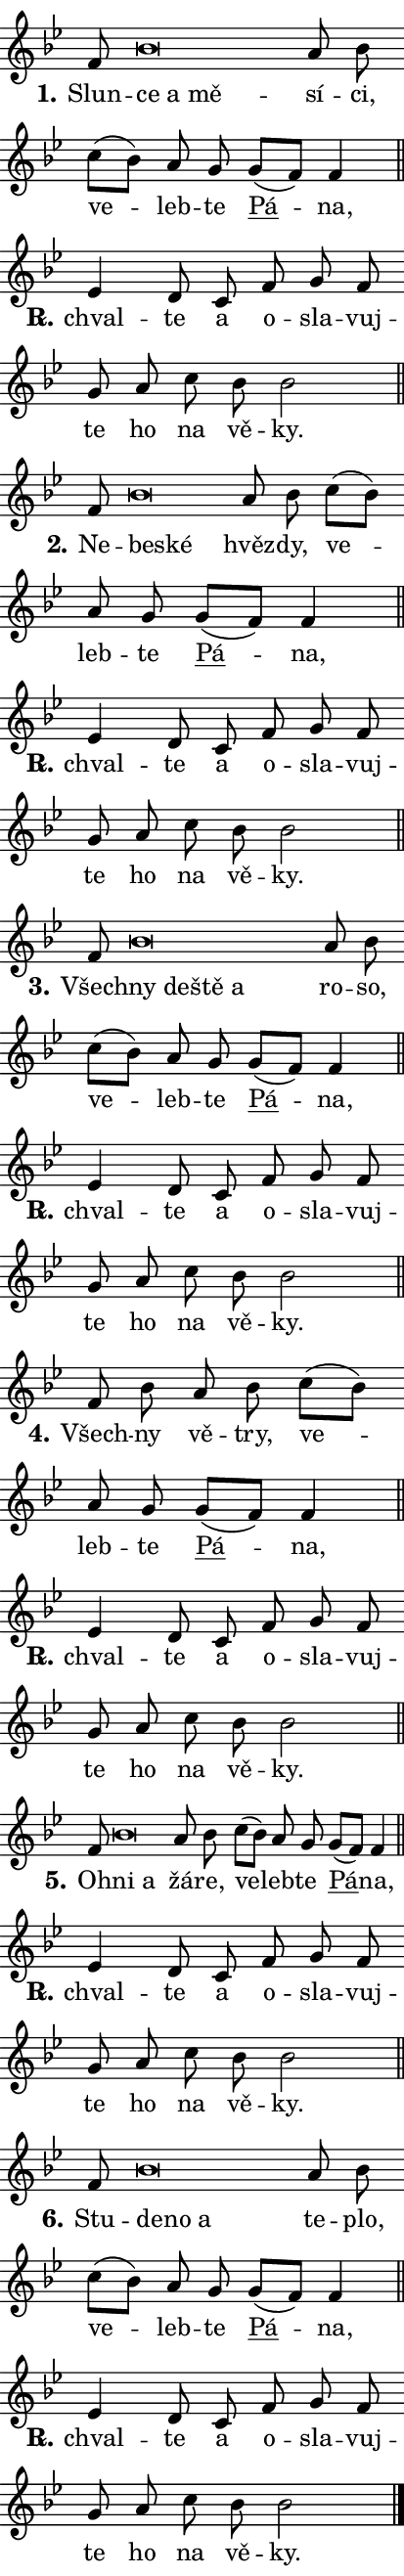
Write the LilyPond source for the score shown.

\version "2.24.0"
\header { tagline = "" }
\paper {
  indent = 0\cm
  top-margin = 0\cm
  right-margin = 0\cm
  bottom-margin = 0\cm
  left-margin = 0\cm
  paper-width = 7\cm
  page-breaking = #ly:one-page-breaking
  system-system-spacing.basic-distance = #11
  score-system-spacing.basic-distance = #11
  ragged-last = ##f
}


%% Author: Thomas Morley
%% https://lists.gnu.org/archive/html/lilypond-user/2020-05/msg00002.html
#(define (line-position grob)
"Returns position of @var[grob} in current system:
   @code{'start}, if at first time-step
   @code{'end}, if at last time-step
   @code{'middle} otherwise
"
  (let* ((col (ly:item-get-column grob))
         (ln (ly:grob-object col 'left-neighbor))
         (rn (ly:grob-object col 'right-neighbor))
         (col-to-check-left (if (ly:grob? ln) ln col))
         (col-to-check-right (if (ly:grob? rn) rn col))
         (break-dir-left
           (and
             (ly:grob-property col-to-check-left 'non-musical #f)
             (ly:item-break-dir col-to-check-left)))
         (break-dir-right
           (and
             (ly:grob-property col-to-check-right 'non-musical #f)
             (ly:item-break-dir col-to-check-right))))
        (cond ((eqv? 1 break-dir-left) 'start)
              ((eqv? -1 break-dir-right) 'end)
              (else 'middle))))

#(define (tranparent-at-line-position vctor)
  (lambda (grob)
  "Relying on @code{line-position} select the relevant enry from @var{vctor}.
Used to determine transparency,"
    (case (line-position grob)
      ((end) (not (vector-ref vctor 0)))
      ((middle) (not (vector-ref vctor 1)))
      ((start) (not (vector-ref vctor 2))))))

noteHeadBreakVisibility =
#(define-music-function (break-visibility)(vector?)
"Makes @code{NoteHead}s transparent relying on @var{break-visibility}"
#{
  \override NoteHead.transparent =
    #(tranparent-at-line-position break-visibility)
#})

#(define delete-ledgers-for-transparent-note-heads
  (lambda (grob)
    "Reads whether a @code{NoteHead} is transparent.
If so this @code{NoteHead} is removed from @code{'note-heads} from
@var{grob}, which is supposed to be @code{LedgerLineSpanner}.
As a result ledgers are not printed for this @code{NoteHead}"
    (let* ((nhds-array (ly:grob-object grob 'note-heads))
           (nhds-list
             (if (ly:grob-array? nhds-array)
                 (ly:grob-array->list nhds-array)
                 '()))
           ;; Relies on the transparent-property being done before
           ;; Staff.LedgerLineSpanner.after-line-breaking is executed.
           ;; This is fragile ...
           (to-keep
             (remove
               (lambda (nhd)
                 (ly:grob-property nhd 'transparent #f))
               nhds-list)))
      ;; TODO find a better method to iterate over grob-arrays, similiar
      ;; to filter/remove etc for lists
      ;; For now rebuilt from scratch
      (set! (ly:grob-object grob 'note-heads)  '())
      (for-each
        (lambda (nhd)
          (ly:pointer-group-interface::add-grob grob 'note-heads nhd))
        to-keep))))

hideNotes = {
  \noteHeadBreakVisibility #begin-of-line-visible
}
unHideNotes = {
  \noteHeadBreakVisibility #all-visible
}

% work-around for resetting accidentals
% https://lilypond.org/doc/v2.23/Documentation/notation/displaying-rhythms#unmetered-music
cadenzaMeasure = {
  \cadenzaOff
  \partial 1024 s1024
  \cadenzaOn
}

#(define-markup-command (accent layout props text) (markup?)
  "Underline accented syllable"
  (interpret-markup layout props
    #{\markup \override #'(offset . 4.3) \underline { #text }#}))

responsum = \markup \concat {
  "R" \hspace #-1.05 \path #0.1 #'((moveto 0 0.07) (lineto 0.9 0.8)) \hspace #0.05 "."
}

\layout {
    \context {
        \Staff
        \remove "Time_signature_engraver"
        \override LedgerLineSpanner.after-line-breaking = #delete-ledgers-for-transparent-note-heads
    }
    \context {
        \Voice {
            \override NoteHead.output-attributes = #'((class . "notehead"))
            \override Hairpin.height = #0.55
        }
    }
    \context {
        \Lyrics {
            \override StanzaNumber.output-attributes = #'((class . "stanzanumber"))
            \override LyricSpace.minimum-distance = #0.9
            \override LyricText.font-name = #"TeX Gyre Schola"
            \override LyricText.font-size = 1
            \override StanzaNumber.font-name = #"TeX Gyre Schola Bold"
            \override StanzaNumber.font-size = 1
        }
    }
}

% magnetic-lyrics.ily
%
%   written by
%     Jean Abou Samra <jean@abou-samra.fr>
%     Werner Lemberg <wl@gnu.org>
%
%   adapted by
%     Jiri Hon <jiri.hon@gmail.com>
%
% Version 2022-Apr-15

% https://www.mail-archive.com/lilypond-user@gnu.org/msg149350.html

#(define (Left_hyphen_pointer_engraver context)
   "Collect syllable-hyphen-syllable occurrences in lyrics and store
them in properties.  This engraver only looks to the left.  For
example, if the lyrics input is @code{foo -- bar}, it does the
following.

@itemize @bullet
@item
Set the @code{text} property of the @code{LyricHyphen} grob between
@q{foo} and @q{bar} to @code{foo}.

@item
Set the @code{left-hyphen} property of the @code{LyricText} grob with
text @q{foo} to the @code{LyricHyphen} grob between @q{foo} and
@q{bar}.
@end itemize

Use this auxiliary engraver in combination with the
@code{lyric-@/text::@/apply-@/magnetic-@/offset!} hook."
   (let ((hyphen #f)
         (text #f))
     (make-engraver
      (acknowledgers
       ((lyric-syllable-interface engraver grob source-engraver)
        (set! text grob)))
      (end-acknowledgers
       ((lyric-hyphen-interface engraver grob source-engraver)
        ;(when (not (grob::has-interface grob 'lyric-space-interface))
          (set! hyphen grob)));)
      ((stop-translation-timestep engraver)
       (when (and text hyphen)
         (ly:grob-set-object! text 'left-hyphen hyphen))
       (set! text #f)
       (set! hyphen #f)))))

#(define (lyric-text::apply-magnetic-offset! grob)
   "If the space between two syllables is less than the value in
property @code{LyricText@/.details@/.squash-threshold}, move the right
syllable to the left so that it gets concatenated with the left
syllable.

Use this function as a hook for
@code{LyricText@/.after-@/line-@/breaking} if the
@code{Left_@/hyphen_@/pointer_@/engraver} is active."
   (let ((hyphen (ly:grob-object grob 'left-hyphen #f)))
     (when hyphen
       (let ((left-text (ly:spanner-bound hyphen LEFT)))
         (when (grob::has-interface left-text 'lyric-syllable-interface)
           (let* ((common (ly:grob-common-refpoint grob left-text X))
                  (this-x-ext (ly:grob-extent grob common X))
                  (left-x-ext
                   (begin
                     ;; Trigger magnetism for left-text.
                     (ly:grob-property left-text 'after-line-breaking)
                     (ly:grob-extent left-text common X)))
                  ;; `delta` is the gap width between two syllables.
                  (delta (- (interval-start this-x-ext)
                            (interval-end left-x-ext)))
                  (details (ly:grob-property grob 'details))
                  (threshold (assoc-get 'squash-threshold details 0.2)))
             (when (< delta threshold)
               (let* (;; We have to manipulate the input text so that
                      ;; ligatures crossing syllable boundaries are not
                      ;; disabled.  For languages based on the Latin
                      ;; script this is essentially a beautification.
                      ;; However, for non-Western scripts it can be a
                      ;; necessity.
                      (lt (ly:grob-property left-text 'text))
                      (rt (ly:grob-property grob 'text))
                      (is-space (grob::has-interface hyphen 'lyric-space-interface))
                      (space (if is-space " " ""))
                      (space-markup (grob-interpret-markup grob " "))
                      (space-size (interval-length (ly:stencil-extent space-markup X)))
                      (extra-delta (if is-space space-size 0))
                      ;; Append new syllable.
                      (ltrt-space (if (and (string? lt) (string? rt))
                                (string-append lt space rt)
                                (make-concat-markup (list lt space rt))))
                      ;; Right-align `ltrt` to the right side.
                      (ltrt-space-markup (grob-interpret-markup
                               grob
                               (make-translate-markup
                                (cons (interval-length this-x-ext) 0)
                                (make-right-align-markup ltrt-space)))))
                 (begin
                   ;; Don't print `left-text`.
                   (ly:grob-set-property! left-text 'stencil #f)
                   ;; Set text and stencil (which holds all collected
                   ;; syllables so far) and shift it to the left.
                   (ly:grob-set-property! grob 'text ltrt-space)
                   (ly:grob-set-property! grob 'stencil ltrt-space-markup)
                   (ly:grob-translate-axis! grob (- (- delta extra-delta)) X))))))))))


#(define (lyric-hyphen::displace-bounds-first grob)
   ;; Make very sure this callback isn't triggered too early.
   (let ((left (ly:spanner-bound grob LEFT))
         (right (ly:spanner-bound grob RIGHT)))
     (ly:grob-property left 'after-line-breaking)
     (ly:grob-property right 'after-line-breaking)
     (ly:lyric-hyphen::print grob)))

squashThreshold = #0.4

\layout {
  \context {
    \Lyrics
    \consists #Left_hyphen_pointer_engraver
    \override LyricText.after-line-breaking =
      #lyric-text::apply-magnetic-offset!
    \override LyricHyphen.stencil = #lyric-hyphen::displace-bounds-first
    \override LyricText.details.squash-threshold = \squashThreshold
    \override LyricHyphen.minimum-distance = 0
    \override LyricHyphen.minimum-length = \squashThreshold
  }
}

squash = \override LyricText.details.squash-threshold = 9999
unSquash = \override LyricText.details.squash-threshold = \squashThreshold

left = \override LyricText.self-alignment-X = #LEFT
unLeft = \revert LyricText.self-alignment-X

starOffset = #(lambda (grob) 
                (let ((x_offset (ly:self-alignment-interface::aligned-on-x-parent grob)))
                  (if (= x_offset 0) 0 (+ x_offset 1.2))))

star = #(define-music-function (syllable)(string?)
"Append star separator at the end of a syllable"
#{
  \once \override LyricText.X-offset = #starOffset
  \lyricmode { \markup {
    #syllable
    \override #'((font-name . "TeX Gyre Schola Bold")) \hspace #0.2 \lower #0.65 \larger "*"
  } }
#})

starAccent = #(define-music-function (syllable)(string?)
"Append star separator at the end of a syllable and make accent"
#{
  \once \override LyricText.X-offset = #starOffset
  \lyricmode { \markup {
    \accent #syllable
    \override #'((font-name . "TeX Gyre Schola Bold")) \hspace #0.2 \lower #0.65 \larger "*"
  } }
#})

breath = #(define-music-function (syllable)(string?)
"Append breathing indicator at the end of a syllable"
#{
  \lyricmode { \markup { #syllable "+" } }
#})

optionalBreath = #(define-music-function (syllable)(string?)
"Append optional breathing indicator at the end of a syllable"
#{
  \lyricmode { \markup { #syllable "(+)" } }
#})


\score {
    <<
        \new Voice = "melody" { \cadenzaOn \key bes \major \relative { f'8 bes\breve*1/16 \hideNotes \breve*1/16 \breve*1/16 \bar "" \unHideNotes a8 bes \bar "" c[( bes)] \bar "" a g \bar "" \bar "" g[( f)] f4 \cadenzaMeasure \bar "||" \break } }
        \new Lyrics \lyricsto "melody" { \lyricmode { \set stanza = "1."
Slun -- \left ce \squash a mě -- \unLeft \unSquash sí -- ci, ve -- leb -- te \markup \accent Pá -- na, } }
    >>
    \layout {}
}

\score {
    <<
        \new Voice = "melody" { \cadenzaOn \key bes \major \relative { es'4 d8 c \bar "" f g f \bar "" g a \bar "" c bes bes2 \cadenzaMeasure \bar "||" \break } }
        \new Lyrics \lyricsto "melody" { \lyricmode { \set stanza = \responsum
chval -- te a o -- sla -- vuj -- te ho na vě -- ky. } }
    >>
    \layout {}
}

\score {
    <<
        \new Voice = "melody" { \cadenzaOn \key bes \major \relative { f'8 bes\breve*1/16 \hideNotes \breve*1/16 \bar "" \unHideNotes a8 bes \bar "" c[( bes)] \bar "" a g \bar "" \bar "" g[( f)] f4 \cadenzaMeasure \bar "||" \break } }
        \new Lyrics \lyricsto "melody" { \lyricmode { \set stanza = "2."
Ne -- \left be -- \squash ské \unLeft \unSquash hvěz -- dy, ve -- leb -- te \markup \accent Pá -- na, } }
    >>
    \layout {}
}

\score {
    <<
        \new Voice = "melody" { \cadenzaOn \key bes \major \relative { es'4 d8 c \bar "" f g f \bar "" g a \bar "" c bes bes2 \cadenzaMeasure \bar "||" \break } }
        \new Lyrics \lyricsto "melody" { \lyricmode { \set stanza = \responsum
chval -- te a o -- sla -- vuj -- te ho na vě -- ky. } }
    >>
    \layout {}
}

\score {
    <<
        \new Voice = "melody" { \cadenzaOn \key bes \major \relative { f'8 bes\breve*1/16 \hideNotes \breve*1/16 \bar "" \breve*1/16 \breve*1/16 \bar "" \unHideNotes a8 bes \bar "" c[( bes)] \bar "" a g \bar "" \bar "" g[( f)] f4 \cadenzaMeasure \bar "||" \break } }
        \new Lyrics \lyricsto "melody" { \lyricmode { \set stanza = "3."
Všech -- \left ny \squash de -- ště a \unLeft \unSquash ro -- so, ve -- leb -- te \markup \accent Pá -- na, } }
    >>
    \layout {}
}

\score {
    <<
        \new Voice = "melody" { \cadenzaOn \key bes \major \relative { es'4 d8 c \bar "" f g f \bar "" g a \bar "" c bes bes2 \cadenzaMeasure \bar "||" \break } }
        \new Lyrics \lyricsto "melody" { \lyricmode { \set stanza = \responsum
chval -- te a o -- sla -- vuj -- te ho na vě -- ky. } }
    >>
    \layout {}
}

\score {
    <<
        \new Voice = "melody" { \cadenzaOn \key bes \major \relative { f'8 bes8 a8 bes \bar "" c[( bes)] \bar "" a g \bar "" \bar "" g[( f)] f4 \cadenzaMeasure \bar "||" \break } }
        \new Lyrics \lyricsto "melody" { \lyricmode { \set stanza = "4."
Všech -- ny vě -- try, ve -- leb -- te \markup \accent Pá -- na, } }
    >>
    \layout {}
}

\score {
    <<
        \new Voice = "melody" { \cadenzaOn \key bes \major \relative { es'4 d8 c \bar "" f g f \bar "" g a \bar "" c bes bes2 \cadenzaMeasure \bar "||" \break } }
        \new Lyrics \lyricsto "melody" { \lyricmode { \set stanza = \responsum
chval -- te a o -- sla -- vuj -- te ho na vě -- ky. } }
    >>
    \layout {}
}

\score {
    <<
        \new Voice = "melody" { \cadenzaOn \key bes \major \relative { f'8 bes\breve*1/16 \hideNotes \breve*1/16 \bar "" \unHideNotes a8 bes \bar "" c[( bes)] \bar "" a g \bar "" \bar "" g[( f)] f4 \cadenzaMeasure \bar "||" \break } }
        \new Lyrics \lyricsto "melody" { \lyricmode { \set stanza = "5."
Oh -- \left ni \squash a \unLeft \unSquash žá -- re, ve -- leb -- te \markup \accent Pá -- na, } }
    >>
    \layout {}
}

\score {
    <<
        \new Voice = "melody" { \cadenzaOn \key bes \major \relative { es'4 d8 c \bar "" f g f \bar "" g a \bar "" c bes bes2 \cadenzaMeasure \bar "||" \break } }
        \new Lyrics \lyricsto "melody" { \lyricmode { \set stanza = \responsum
chval -- te a o -- sla -- vuj -- te ho na vě -- ky. } }
    >>
    \layout {}
}

\score {
    <<
        \new Voice = "melody" { \cadenzaOn \key bes \major \relative { f'8 bes\breve*1/16 \hideNotes \breve*1/16 \breve*1/16 \bar "" \unHideNotes a8 bes \bar "" c[( bes)] \bar "" a g \bar "" \bar "" g[( f)] f4 \cadenzaMeasure \bar "||" \break } }
        \new Lyrics \lyricsto "melody" { \lyricmode { \set stanza = "6."
Stu -- \left de -- \squash no a \unLeft \unSquash te -- plo, ve -- leb -- te \markup \accent Pá -- na, } }
    >>
    \layout {}
}

\score {
    <<
        \new Voice = "melody" { \cadenzaOn \key bes \major \relative { es'4 d8 c \bar "" f g f \bar "" g a \bar "" c bes bes2 \cadenzaMeasure \bar "||" \break } \bar "|." }
        \new Lyrics \lyricsto "melody" { \lyricmode { \set stanza = \responsum
chval -- te a o -- sla -- vuj -- te ho na vě -- ky. } }
    >>
    \layout {}
}
